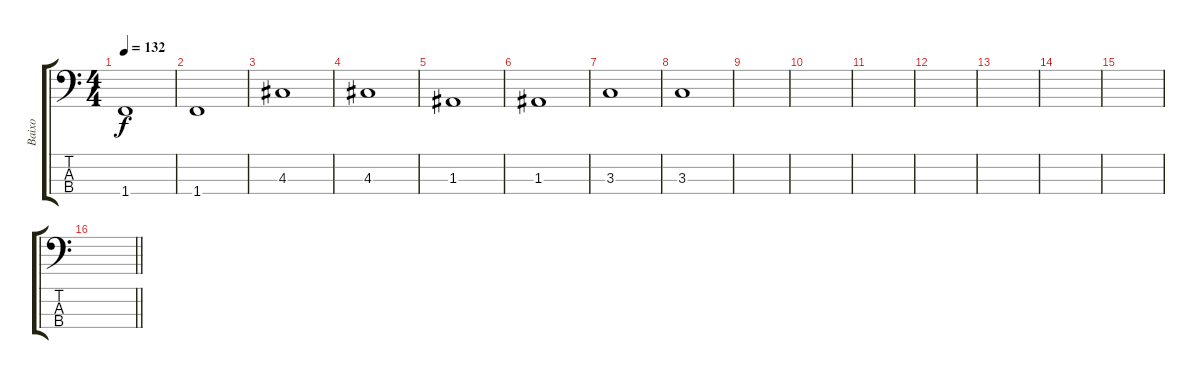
\track ("Baixo" "Baixo") {instrument electricbassfinger}
\staff {score tabs}
\tuning (G2 D2 A1 E1) {hide}
\ts (4 4)
\tempo 132
\clef f4
\ks c
1.4.1{dy f} |
1.4.1 |
4.3.1 |
4.3.1 |
1.3.1 |
1.3.1 |
3.3.1 |
3.3.1 |
|
|
|
|
|
|
|
\barLineRight lightlight
